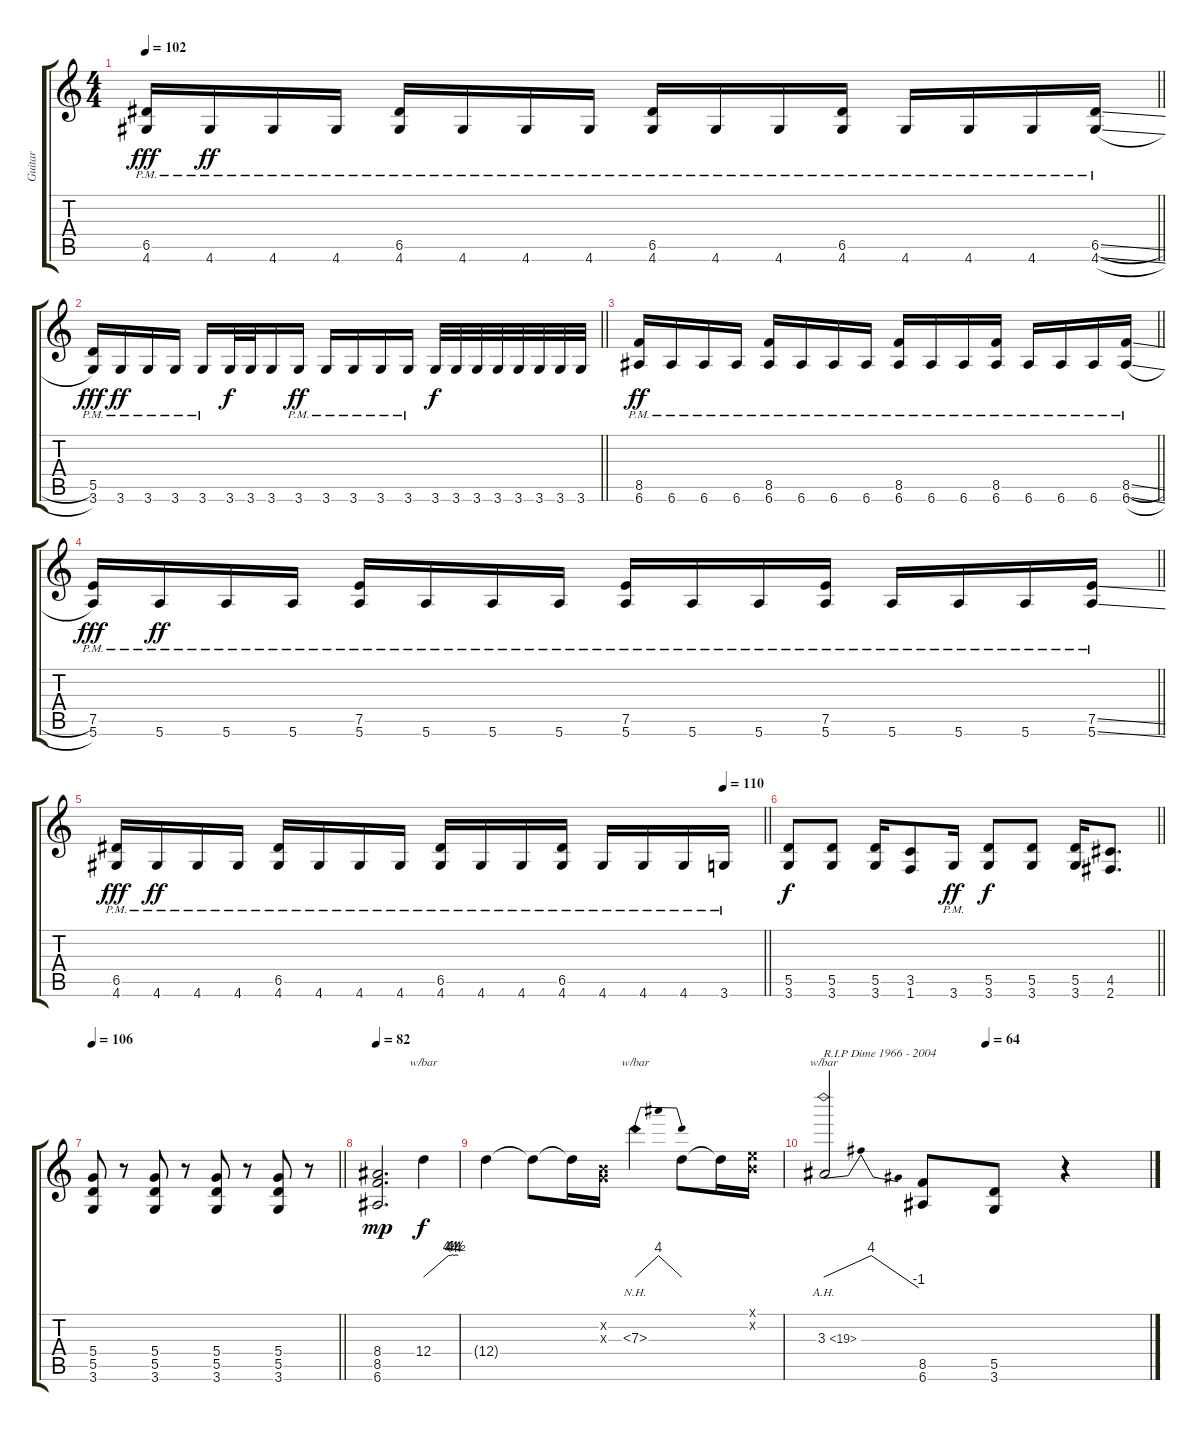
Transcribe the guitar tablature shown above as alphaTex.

\track ("Guitar" "Guitar") {instrument distortionguitar}
\staff {score tabs}
\tuning (E4 B3 G3 D3 A2 E2) {hide}
\ts (4 4)
\tempo 102
\clef g2
\barLineRight lightlight
\ks c
(6.5{pm} 4.6{pm}).16{dy fff} 4.6{pm}.16{dy ff} 4.6{pm}.16 4.6{pm}.16 (6.5{pm} 4.6{pm}).16 4.6{pm}.16 4.6{pm}.16 4.6{pm}.16 (6.5{pm} 4.6{pm}).16 4.6{pm}.16 4.6{pm}.16 (6.5{pm} 4.6{pm}).16 4.6{pm}.16 4.6{pm}.16 4.6{pm}.16 (6.5{sl pm} 4.6{sl pm}).16 |
\barLineRight lightlight
(5.5{pm} 3.6{pm}).16{dy fff} 3.6{pm}.16{dy ff} 3.6{pm}.16 3.6{pm}.16 3.6{pm}.16 3.6.32{dy f} 3.6.32 3.6.16 3.6{pm}.16{dy ff} 3.6{pm}.16 3.6{pm}.16 3.6{pm}.16 3.6{pm}.16 3.6.32{dy f} 3.6.32 3.6.32 3.6.32 3.6.32 3.6.32 3.6.32 3.6.32 |
\barLineRight lightlight
(8.5{pm} 6.6{pm}).16{dy ff} 6.6{pm}.16 6.6{pm}.16 6.6{pm}.16 (8.5{pm} 6.6{pm}).16 6.6{pm}.16 6.6{pm}.16 6.6{pm}.16 (8.5{pm} 6.6{pm}).16 6.6{pm}.16 6.6{pm}.16 (8.5{pm} 6.6{pm}).16 6.6{pm}.16 6.6{pm}.16 6.6{pm}.16 (8.5{sl pm} 6.6{sl pm}).16 |
\barLineRight lightlight
(7.5{pm} 5.6{pm}).16{dy fff} 5.6{pm}.16{dy ff} 5.6{pm}.16 5.6{pm}.16 (7.5{pm} 5.6{pm}).16 5.6{pm}.16 5.6{pm}.16 5.6{pm}.16 (7.5{pm} 5.6{pm}).16 5.6{pm}.16 5.6{pm}.16 (7.5{pm} 5.6{pm}).16 5.6{pm}.16 5.6{pm}.16 5.6{pm}.16 (7.5{ss pm} 5.6{ss pm}).16 |
\tempo (110 0.9375)
\barLineRight lightlight
(6.5{pm} 4.6{pm}).16{dy fff} 4.6{pm}.16{dy ff} 4.6{pm}.16 4.6{pm}.16 (6.5{pm} 4.6{pm}).16 4.6{pm}.16 4.6{pm}.16 4.6{pm}.16 (6.5{pm} 4.6{pm}).16 4.6{pm}.16 4.6{pm}.16 (6.5{pm} 4.6{pm}).16 4.6{pm}.16 4.6{pm}.16 4.6{pm}.16 3.6{pm}.16 |
\barLineRight lightlight
(5.5 3.6).8{dy f} (5.5 3.6).8 (5.5 3.6).16 (3.5 1.6).8 3.6{pm}.16{dy ff} (5.5 3.6).8{dy f} (5.5 3.6).8 (5.5 3.6).16 (4.5 2.6).8{d} |
\tempo 106
\barLineRight lightlight
(5.4 5.5 3.6).8 r.8 (5.4 5.5 3.6).8 r.8 (5.4 5.5 3.6).8 r.8 (5.4 5.5 3.6).8 r.8 |
\tempo 82
(8.4 8.5 6.6).2{d dy mp} 12.4.4{tbe (custom default 0 0 43 16 47 16 50 18 53 16 56 18 60 16) dy f} |
12.4{t}.4 12.4{t}.8 12.4{t}.16 (0.2{x} 0.3{x}).16 7.3{nh}.4{tbe (dip default 0 0 35 16 58 16 60 0)} 7.3{t}.8 7.3{t}.16 (0.1{x} 0.2{x}).16 |
\tempo (64 0.5)
3.3{ah 16}.2{tbe (dip default 0 0 35 16 53 16 60 -4) txt "R.I.P Dime 1966 - 2004"} (8.5 6.6).8 (5.5 3.6).8 r.4
